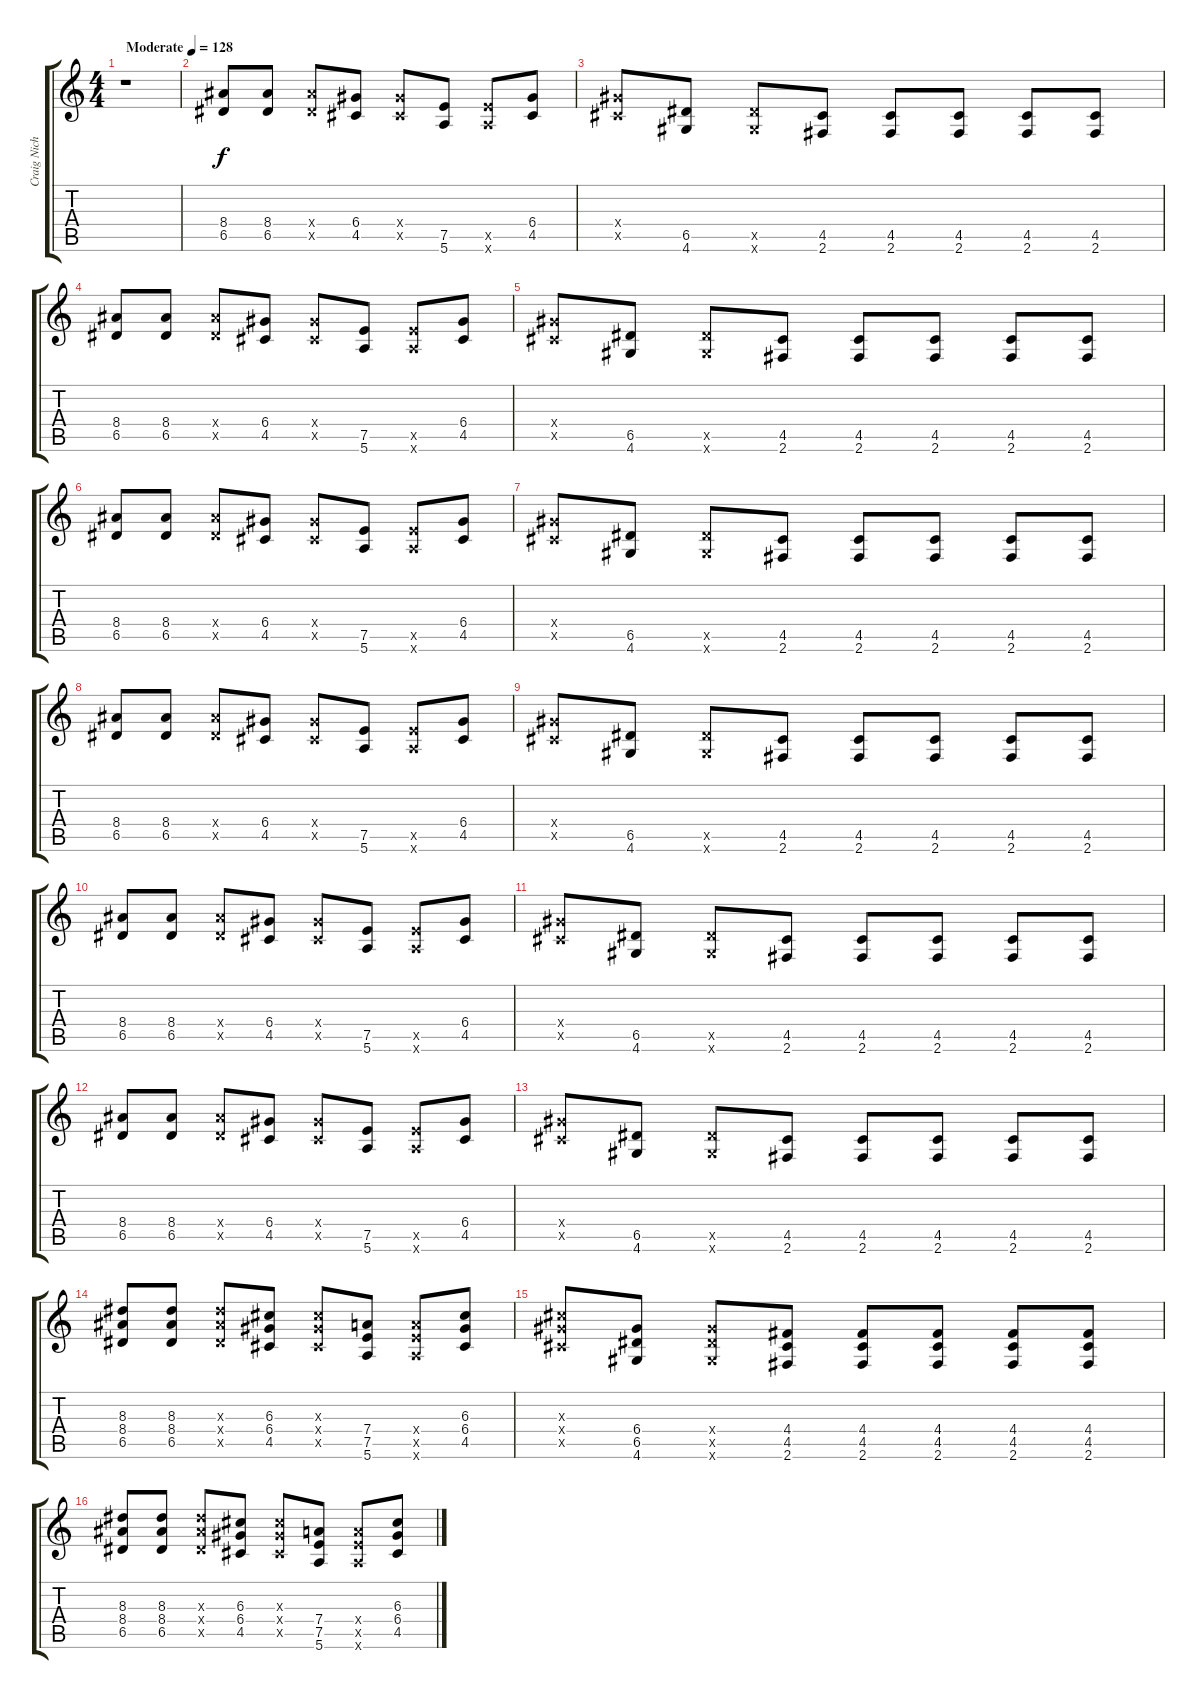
\track ("Craig Nicholls" "Craig Nich") {instrument distortionguitar}
\staff {score tabs}
\tuning (E4 B3 G3 D3 A2 E2) {hide}
\ts (4 4)
\tempo (128 "Moderate")
\clef g2
\ks c
r.1{dy f instrument distortionguitar} |
(8.4 6.5).8{instrument electricguitarmuted} (8.4 6.5).8 (8.4{x} 6.5{x}).8 (6.4 4.5).8 (6.4{x} 4.5{x}).8 (7.5 5.6).8 (7.5{x} 5.6{x}).8 (6.4 4.5).8 |
(6.4{x} 4.5{x}).8 (6.5 4.6).8 (6.5{x} 4.6{x}).8 (4.5 2.6).8 (4.5 2.6).8 (4.5 2.6).8 (4.5 2.6).8 (4.5 2.6).8 |
(8.4 6.5).8 (8.4 6.5).8 (8.4{x} 6.5{x}).8 (6.4 4.5).8 (6.4{x} 4.5{x}).8 (7.5 5.6).8 (7.5{x} 5.6{x}).8 (6.4 4.5).8 |
(6.4{x} 4.5{x}).8 (6.5 4.6).8 (6.5{x} 4.6{x}).8 (4.5 2.6).8 (4.5 2.6).8 (4.5 2.6).8 (4.5 2.6).8 (4.5 2.6).8 |
(8.4 6.5).8 (8.4 6.5).8 (8.4{x} 6.5{x}).8 (6.4 4.5).8 (6.4{x} 4.5{x}).8 (7.5 5.6).8 (7.5{x} 5.6{x}).8 (6.4 4.5).8 |
(6.4{x} 4.5{x}).8 (6.5 4.6).8 (6.5{x} 4.6{x}).8 (4.5 2.6).8 (4.5 2.6).8 (4.5 2.6).8 (4.5 2.6).8 (4.5 2.6).8 |
(8.4 6.5).8 (8.4 6.5).8 (8.4{x} 6.5{x}).8 (6.4 4.5).8 (6.4{x} 4.5{x}).8 (7.5 5.6).8 (7.5{x} 5.6{x}).8 (6.4 4.5).8 |
(6.4{x} 4.5{x}).8 (6.5 4.6).8 (6.5{x} 4.6{x}).8 (4.5 2.6).8 (4.5 2.6).8 (4.5 2.6).8 (4.5 2.6).8 (4.5 2.6).8 |
(8.4 6.5).8 (8.4 6.5).8 (8.4{x} 6.5{x}).8 (6.4 4.5).8 (6.4{x} 4.5{x}).8 (7.5 5.6).8 (7.5{x} 5.6{x}).8 (6.4 4.5).8 |
(6.4{x} 4.5{x}).8 (6.5 4.6).8 (6.5{x} 4.6{x}).8 (4.5 2.6).8 (4.5 2.6).8 (4.5 2.6).8 (4.5 2.6).8 (4.5 2.6).8 |
(8.4 6.5).8 (8.4 6.5).8 (8.4{x} 6.5{x}).8 (6.4 4.5).8 (6.4{x} 4.5{x}).8 (7.5 5.6).8 (7.5{x} 5.6{x}).8 (6.4 4.5).8 |
(6.4{x} 4.5{x}).8 (6.5 4.6).8 (6.5{x} 4.6{x}).8 (4.5 2.6).8 (4.5 2.6).8 (4.5 2.6).8{instrument distortionguitar} (4.5 2.6).8 (4.5 2.6).8 |
(8.3 8.4 6.5).8 (8.3 8.4 6.5).8 (8.3{x} 8.4{x} 6.5{x}).8 (6.3 6.4 4.5).8 (6.3{x} 6.4{x} 4.5{x}).8 (7.4 7.5 5.6).8 (7.4{x} 7.5{x} 5.6{x}).8 (6.3 6.4 4.5).8 |
(6.3{x} 6.4{x} 4.5{x}).8 (6.4 6.5 4.6).8 (6.4{x} 6.5{x} 4.6{x}).8 (4.4 4.5 2.6).8 (4.4 4.5 2.6).8 (4.4 4.5 2.6).8 (4.4 4.5 2.6).8 (4.4 4.5 2.6).8 |
(8.3 8.4 6.5).8 (8.3 8.4 6.5).8 (8.3{x} 8.4{x} 6.5{x}).8 (6.3 6.4 4.5).8 (6.3{x} 6.4{x} 4.5{x}).8 (7.4 7.5 5.6).8 (7.4{x} 7.5{x} 5.6{x}).8 (6.3 6.4 4.5).8
